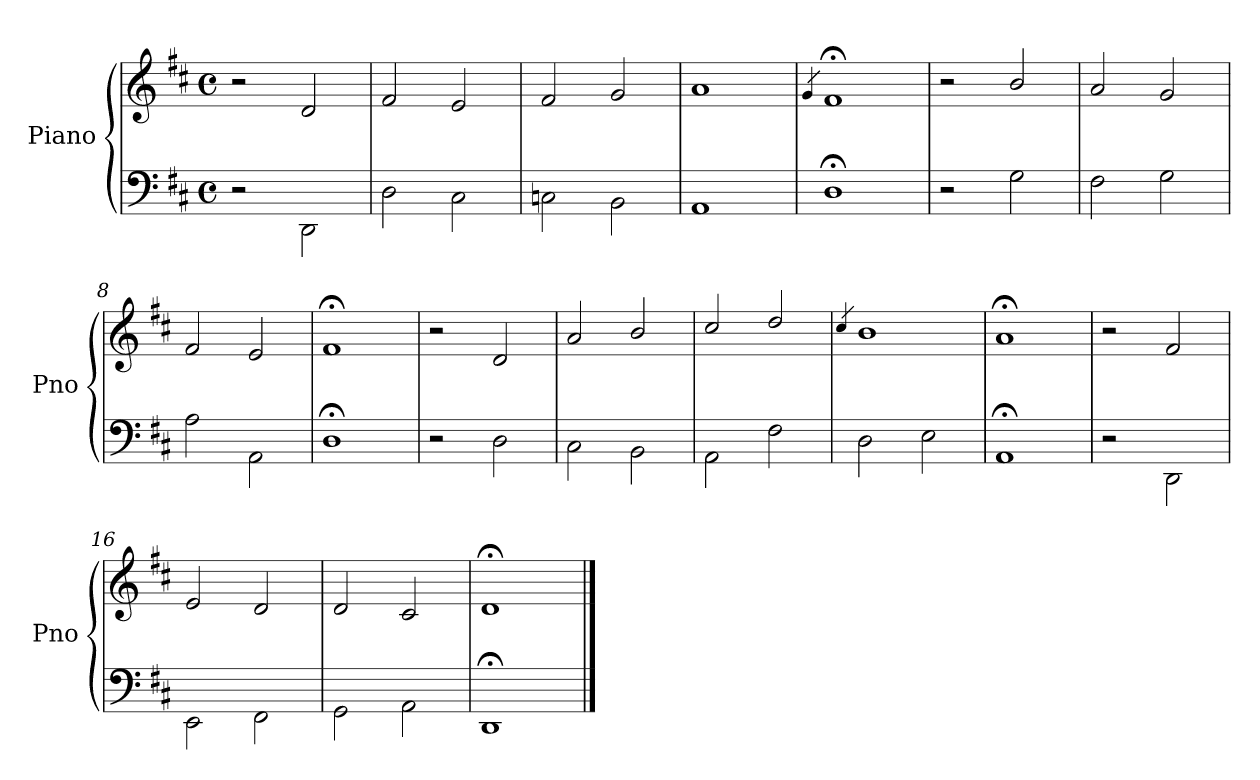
**kern	**kern
*part1	*part1
*staff2	*staff1
*I"Piano	*
*I'Pno	*
*clefF4	*clefG2
*k[f#c#]	*k[f#c#]
*D:	*D:
*M4/4	*M4/4
*met(c)	*met(c)
=1	=1
2r	2r
2DD\	2d/
=2	=2
2D\	2f#/
2C#\	2e/
=3	=3
2Cn\	2f#/
2BB\	2g/
=4	=4
1AA\	1a/
=5	=5
.	4qg/
1D;\	1f#;</
=6	=6
2r	2r
2G\	2b/
=7	=7
2F#\	2a/
2G\	2g/
=8	=8
2A\	2f#/
2AA\	2e/
=9	=9
1D;\	1f#;</
!!LO:LB:g=z
=10	=10
2r	2r
2D\	2d/
=11	=11
2C#\	2a/
2BB\	2b/
=12	=12
2AA\	2cc#/
2F#\	2dd/
=13	=13
.	4qcc#/
2D\	1b/
2E\	.
=14	=14
1AA;\	1a;</
=15	=15
2r	2r
2DD\	2f#/
=16	=16
2EE\	2e/
2FF#\	2d/
=17	=17
2GG\	2d/
2AA\	2c#/
=18	=18
1DD;\	1d;</
==	==
*-	*-
